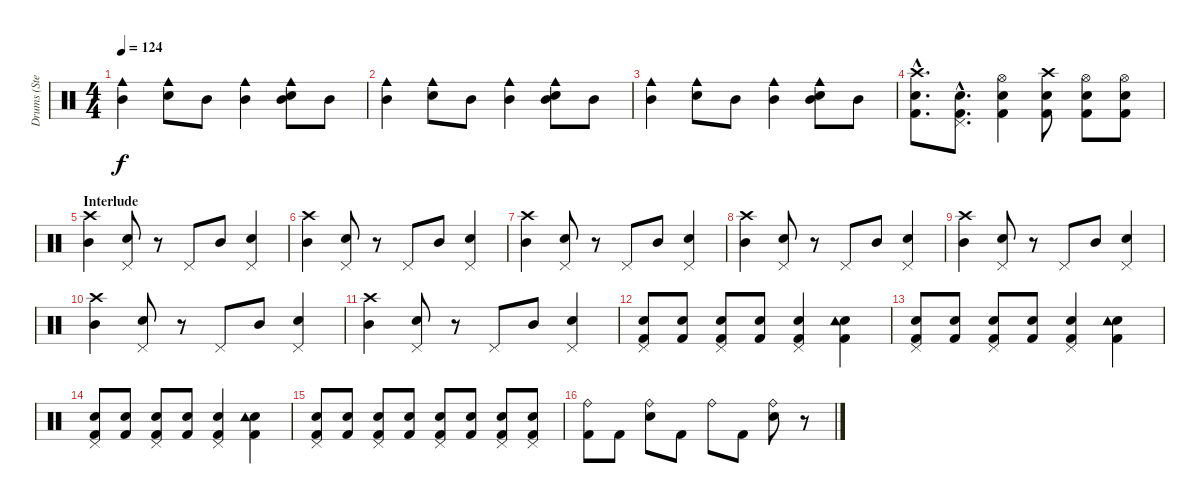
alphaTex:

\track ("Drums (Steven)" "Drums (Ste") {instrument percussion}
\staff {score}
\articulation defaults
\ts (4 4)
\tempo 124
\clef neutral
\ks c
("Mid Tom (hit)" "Cowbell medium (hit)").4{dy f} ("Electric Snare (hit)" "Cowbell medium (hit)").8 "Mid Tom (hit)".8 ("Mid Tom (hit)" "Cowbell medium (hit)").4 ("Electric Snare (hit)" "Mid Tom (hit)" "Cowbell medium (hit)").8 "Mid Tom (hit)".8 |
("Mid Tom (hit)" "Cowbell medium (hit)").4 ("Electric Snare (hit)" "Cowbell medium (hit)").8 "Mid Tom (hit)".8 ("Mid Tom (hit)" "Cowbell medium (hit)").4 ("Electric Snare (hit)" "Mid Tom (hit)" "Cowbell medium (hit)").8 "Mid Tom (hit)".8 |
("Mid Tom (hit)" "Cowbell medium (hit)").4 ("Electric Snare (hit)" "Cowbell medium (hit)").8 "Mid Tom (hit)".8 ("Mid Tom (hit)" "Cowbell medium (hit)").4 ("Electric Snare (hit)" "Mid Tom (hit)" "Cowbell medium (hit)").8 "Mid Tom (hit)".8 |
("Kick (hit) 2"{hac} "Snare (hit) 2"{hac} "Crash high (hit)"{hac}).8{d} ("Kick (hit) 2"{hac} "Snare (hit) 2"{hac} "Pedal Hi-Hat (hit)"{hac}).8{d} ("Kick (hit) 2" "Snare (hit) 2" "Hi-Hat (open)").4 ("Kick (hit) 2" "Snare (hit) 2" "Crash high (hit)").8 ("Kick (hit) 2" "Snare (hit) 2" "Hi-Hat (open)").8 ("Kick (hit) 2" "Snare (hit) 2" "Hi-Hat (open)").8 |
\section ("" "Interlude")
("Crash high (hit)" "Mid Tom (hit)").4 ("Pedal Hi-Hat (hit)" "Electric Snare (hit)").8 r.8 "Pedal Hi-Hat (hit)".8 "Mid Tom (hit)".8 ("Pedal Hi-Hat (hit)" "Electric Snare (hit)").4 |
("Crash high (hit)" "Mid Tom (hit)").4 ("Pedal Hi-Hat (hit)" "Electric Snare (hit)").8 r.8 "Pedal Hi-Hat (hit)".8 "Mid Tom (hit)".8 ("Pedal Hi-Hat (hit)" "Electric Snare (hit)").4 |
("Crash high (hit)" "Mid Tom (hit)").4 ("Pedal Hi-Hat (hit)" "Electric Snare (hit)").8 r.8 "Pedal Hi-Hat (hit)".8 "Mid Tom (hit)".8 ("Pedal Hi-Hat (hit)" "Electric Snare (hit)").4 |
("Crash high (hit)" "Mid Tom (hit)").4 ("Pedal Hi-Hat (hit)" "Electric Snare (hit)").8 r.8 "Pedal Hi-Hat (hit)".8 "Mid Tom (hit)".8 ("Pedal Hi-Hat (hit)" "Electric Snare (hit)").4 |
("Crash high (hit)" "Mid Tom (hit)").4 ("Pedal Hi-Hat (hit)" "Electric Snare (hit)").8 r.8 "Pedal Hi-Hat (hit)".8 "Mid Tom (hit)".8 ("Pedal Hi-Hat (hit)" "Electric Snare (hit)").4 |
("Crash high (hit)" "Mid Tom (hit)").4 ("Pedal Hi-Hat (hit)" "Electric Snare (hit)").8 r.8 "Pedal Hi-Hat (hit)".8 "Mid Tom (hit)".8 ("Pedal Hi-Hat (hit)" "Electric Snare (hit)").4 |
("Crash high (hit)" "Mid Tom (hit)").4 ("Pedal Hi-Hat (hit)" "Electric Snare (hit)").8 r.8 "Pedal Hi-Hat (hit)".8 "Mid Tom (hit)".8 ("Pedal Hi-Hat (hit)" "Electric Snare (hit)").4 |
("Kick (hit) 2" "Electric Snare (hit)" "Pedal Hi-Hat (hit)").8 ("Kick (hit) 2" "Electric Snare (hit)").8 ("Kick (hit) 2" "Electric Snare (hit)" "Pedal Hi-Hat (hit)").8 ("Kick (hit) 2" "Electric Snare (hit)").8 ("Kick (hit) 2" "Electric Snare (hit)" "Pedal Hi-Hat (hit)").4 ("Kick (hit) 2" "Electric Snare (hit)" "Tambourine (hit)").4 |
("Kick (hit) 2" "Electric Snare (hit)" "Pedal Hi-Hat (hit)").8 ("Kick (hit) 2" "Electric Snare (hit)").8 ("Kick (hit) 2" "Electric Snare (hit)" "Pedal Hi-Hat (hit)").8 ("Kick (hit) 2" "Electric Snare (hit)").8 ("Kick (hit) 2" "Electric Snare (hit)" "Pedal Hi-Hat (hit)").4 ("Kick (hit) 2" "Electric Snare (hit)" "Tambourine (hit)").4 |
("Kick (hit) 2" "Electric Snare (hit)" "Pedal Hi-Hat (hit)").8 ("Kick (hit) 2" "Electric Snare (hit)").8 ("Kick (hit) 2" "Electric Snare (hit)" "Pedal Hi-Hat (hit)").8 ("Kick (hit) 2" "Electric Snare (hit)").8 ("Kick (hit) 2" "Electric Snare (hit)" "Pedal Hi-Hat (hit)").4 ("Kick (hit) 2" "Electric Snare (hit)" "Tambourine (hit)").4 |
("Kick (hit) 2" "Electric Snare (hit)" "Pedal Hi-Hat (hit)").8 ("Kick (hit) 2" "Electric Snare (hit)").8 ("Kick (hit) 2" "Electric Snare (hit)" "Pedal Hi-Hat (hit)").8 ("Kick (hit) 2" "Electric Snare (hit)").8 ("Kick (hit) 2" "Electric Snare (hit)" "Pedal Hi-Hat (hit)").8 ("Kick (hit) 2" "Electric Snare (hit)").8 ("Kick (hit) 2" "Electric Snare (hit)" "Pedal Hi-Hat (hit)").8 ("Kick (hit) 2" "Electric Snare (hit)" "Pedal Hi-Hat (hit)").8 |
("Kick (hit) 2" "Ride (bell)").8 "Kick (hit) 2".8 ("Electric Snare (hit)" "Ride (bell)").8 "Kick (hit) 2".8 "Ride (bell)".8 "Kick (hit) 2".8 ("Electric Snare (hit)" "Ride (bell)").8 r.8
